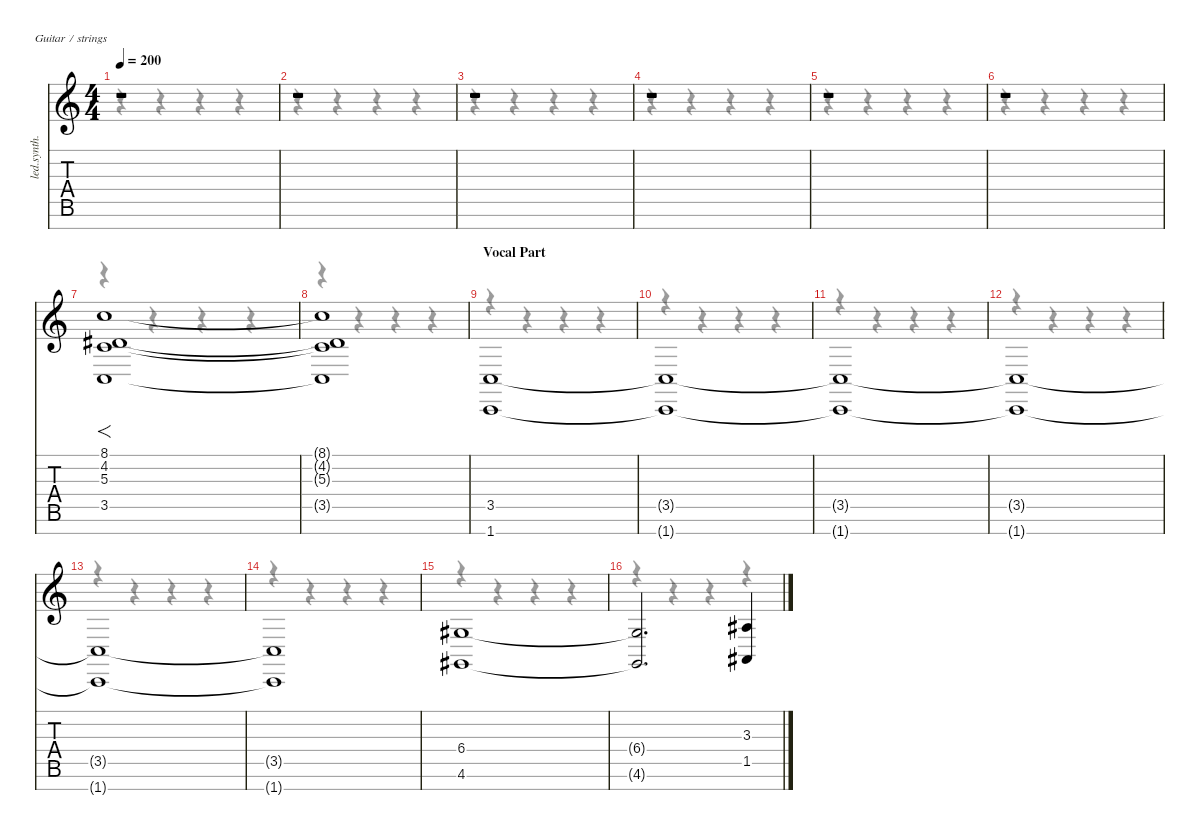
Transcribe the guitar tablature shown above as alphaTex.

\defaultSystemsLayout 4
\hideDynamics
\bracketExtendMode nobrackets
\otherSystemsTrackNameOrientation horizontal
\track ("Vadim Pruzhanov (Keyboard)" "led.synth.") {instrument lead1square}
\staff {score tabs}
\tuning (E4 B3 G3 D3 A2 E2 B1)
\voice
\ts (4 4)
\tempo 200
\clef g2
\ks c
r.1{dy f beam Up} |
r.1{beam Up} |
r.1{beam Up} |
r.1{beam Up} |
r.1{beam Up} |
r.1{beam Up} |
(8.1 4.2{acc #} 5.3 3.5).1{f beam Up} |
(8.1{t} 4.2{t acc #} 5.3{t} 3.5{t}).1{beam Up} |
\section ("" "Vocal Part")
(3.5 1.7).1{beam Up} |
(3.5{t} 1.7{t}).1{beam Up} |
(3.5{t} 1.7{t}).1{beam Up} |
(3.5{t} 1.7{t}).1{beam Up} |
(3.5{t} 1.7{t}).1{beam Up} |
(3.5{t} 1.7{t}).1{beam Up} |
(6.4{acc #} 4.6{acc #}).1{beam Up} |
(6.4{t acc #} 4.6{t acc #}).2{d beam Up} (3.3{acc #} 1.5{acc #}).4{beam Up}
\voice
\clef g2
\ottava regular
\simile none
\ks c
r.4{dy mf beam Down} r.4{beam Down} r.4{beam Down} r.4{beam Down} |
r.4{beam Down} r.4{beam Down} r.4{beam Down} r.4{beam Down} |
r.4{beam Down} r.4{beam Down} r.4{beam Down} r.4{beam Down} |
r.4{beam Down} r.4{beam Down} r.4{beam Down} r.4{beam Down} |
r.4{beam Down} r.4{beam Down} r.4{beam Down} r.4{beam Down} |
r.4{beam Down} r.4{beam Down} r.4{beam Down} r.4{beam Down} |
r.4{beam Down} r.4{beam Down} r.4{beam Down} r.4{beam Down} |
r.4{beam Down} r.4{beam Down} r.4{beam Down} r.4{beam Down} |
r.4{beam Down} r.4{beam Down} r.4{beam Down} r.4{beam Down} |
r.4{beam Down} r.4{beam Down} r.4{beam Down} r.4{beam Down} |
r.4{beam Down} r.4{beam Down} r.4{beam Down} r.4{beam Down} |
r.4{beam Down} r.4{beam Down} r.4{beam Down} r.4{beam Down} |
r.4{beam Down} r.4{beam Down} r.4{beam Down} r.4{beam Down} |
r.4{beam Down} r.4{beam Down} r.4{beam Down} r.4{beam Down} |
r.4{beam Down} r.4{beam Down} r.4{beam Down} r.4{beam Down} |
r.4{beam Down} r.4{beam Down} r.4{beam Down} r.4{beam Down}
